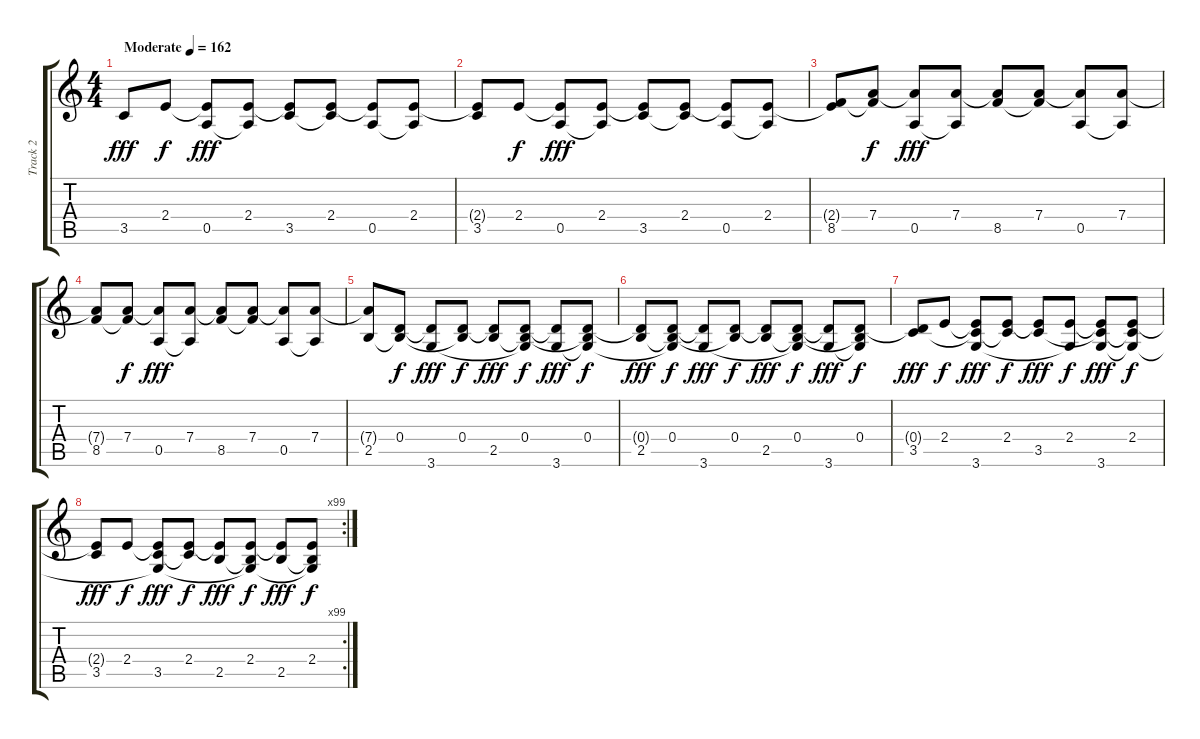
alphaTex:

\track ("Track 2" "Track 2") {instrument banjo}
\staff {score tabs}
\tuning (E4 B3 G3 D3 A2 E2) {hide}
\displaytranspose 12
\ts (4 4)
\tempo (162 "Moderate")
\clef g2
\ks c
3.5.8{dy fff instrument banjo} 2.4.8{dy f} (2.4{t} 0.5).8{dy fff} (2.4 0.5{t}).8 (2.4{t} 3.5).8 (2.4 3.5{t}).8 (2.4{t} 0.5).8 (2.4 0.5{t}).8 |
(2.4{t} 3.5).8 2.4.8{dy f} (2.4{t} 0.5).8{dy fff} (2.4 0.5{t}).8 (2.4{t} 3.5).8 (2.4 3.5{t}).8 (2.4{t} 0.5).8 (2.4 0.5{t}).8 |
(2.4{t} 8.5).8 (7.4 8.5{t}).8{dy f} (7.4{t} 0.5).8{dy fff} (7.4 0.5{t}).8 (7.4{t} 8.5).8 (7.4 8.5{t}).8 (7.4{t} 0.5).8 (7.4 0.5{t}).8 |
(7.4{t} 8.5).8 (7.4 8.5{t}).8{dy f} (7.4{t} 0.5).8{dy fff} (7.4 0.5{t}).8 (7.4{t} 8.5).8 (7.4 8.5{t}).8 (7.4{t} 0.5).8 (7.4 0.5{t}).8 |
(7.4{t} 2.5).8 (0.4 2.5{t}).8{dy f} (0.4{t} 3.6).8{dy fff} (0.4 2.5{t}).8{dy f} (0.4{t} 2.5).8{dy fff} (0.4 2.5{t} 3.6{t}).8{dy f} (0.4{t} 3.6).8{dy fff} (0.4 2.5{t} 3.6{t}).8{dy f} |
(0.4{t} 2.5).8{dy fff} (0.4 2.5{t} 3.6{t}).8{dy f} (0.4{t} 3.6).8{dy fff} (0.4 2.5{t}).8{dy f} (0.4{t} 2.5).8{dy fff} (0.4 2.5{t} 3.6{t}).8{dy f} (0.4{t} 3.6).8{dy fff} (0.4 2.5{t} 3.6{t}).8{dy f} |
(0.4{t} 3.5).8{dy fff} 2.4.8{dy f} (2.4{t} 3.5{t} 3.6).8{dy fff} (2.4 3.5{t}).8{dy f} (2.4{t} 3.5).8{dy fff} (2.4 3.6{t}).8{dy f} (2.4{t} 3.5{t} 3.6).8{dy fff} (2.4 3.5{t} 3.6{t}).8{dy f} |
\rc 99
(2.4{t} 3.5).8{dy fff} 2.4.8{dy f} (2.4{t} 3.5 3.6{t}).8{dy fff} (2.4 3.5{t}).8{dy f} (2.4{t} 2.5).8{dy fff} (2.4 2.5{t} 3.6{t}).8{dy f} (2.4{t} 2.5).8{dy fff} (2.4 2.5{t} 3.6{t}).8{dy f}
